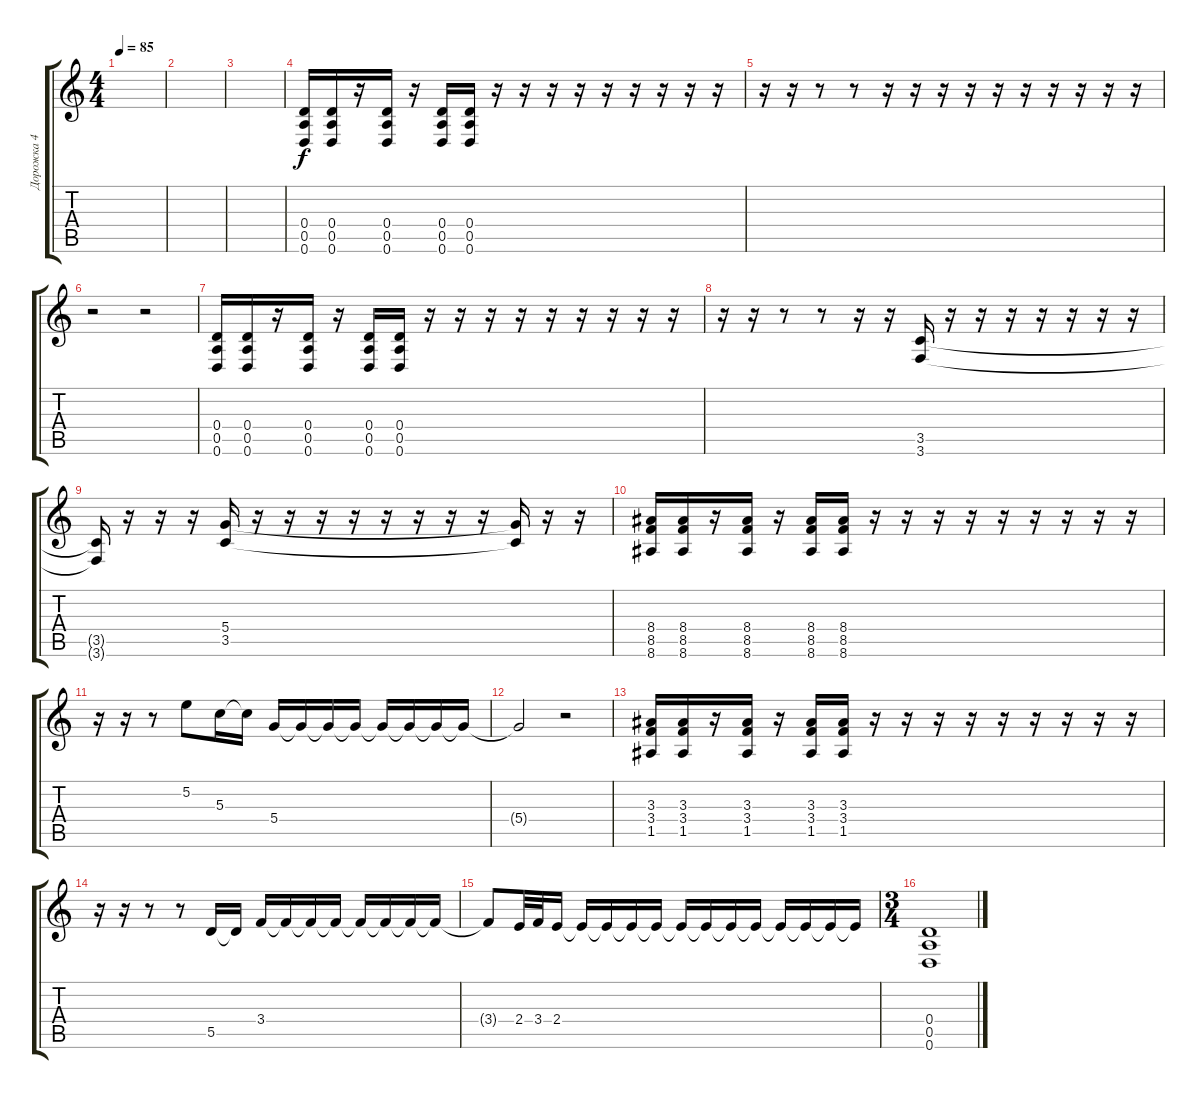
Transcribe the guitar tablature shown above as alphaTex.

\track ("Дорожка 4" "Дорожка 4") {instrument distortionguitar}
\staff {score tabs}
\tuning (E4 B3 G3 D3 A2 D2) {hide}
\ts (4 4)
\tempo 85
\clef g2
\ks c
|
|
|
(0.4 0.5 0.6).16 (0.4 0.5 0.6).16 r.16 (0.4 0.5 0.6).16 r.16 (0.4 0.5 0.6).16 (0.4 0.5 0.6).16 r.16 r.16 r.16 r.16 r.16 r.16 r.16 r.16 r.16 |
r.16 r.16 r.8 r.8 r.16 r.16 r.16 r.16 r.16 r.16 r.16 r.16 r.16 r.16 |
r.2 r.2 |
(0.4 0.5 0.6).16 (0.4 0.5 0.6).16 r.16 (0.4 0.5 0.6).16 r.16 (0.4 0.5 0.6).16 (0.4 0.5 0.6).16 r.16 r.16 r.16 r.16 r.16 r.16 r.16 r.16 r.16 |
r.16 r.16 r.8 r.8 r.16 r.16 (3.5 3.6).16 r.16 r.16 r.16 r.16 r.16 r.16 r.16 |
(3.5{t} 3.6{t}).16 r.16 r.16 r.16 (5.4 3.5).16 r.16 r.16 r.16 r.16 r.16 r.16 r.16 r.16 (5.4{t} 3.5{t}).16 r.16 r.16 |
(8.4 8.5 8.6).16 (8.4 8.5 8.6).16 r.16 (8.4 8.5 8.6).16 r.16 (8.4 8.5 8.6).16 (8.4 8.5 8.6).16 r.16 r.16 r.16 r.16 r.16 r.16 r.16 r.16 r.16 |
r.16 r.16 r.8 5.2.8 5.3.16 5.3{t}.16 5.4.16 5.4{t}.16 5.4{t}.16 5.4{t}.16 5.4{t}.16 5.4{t}.16 5.4{t}.16 5.4{t}.16 |
5.4{t}.2 r.2 |
(3.3 3.4 1.5).16 (3.3 3.4 1.5).16 r.16 (3.3 3.4 1.5).16 r.16 (3.3 3.4 1.5).16 (3.3 3.4 1.5).16 r.16 r.16 r.16 r.16 r.16 r.16 r.16 r.16 r.16 |
r.16 r.16 r.8 r.8 5.5.16 5.5{t}.16 3.4.16 3.4{t}.16 3.4{t}.16 3.4{t}.16 3.4{t}.16 3.4{t}.16 3.4{t}.16 3.4{t}.16 |
3.4{t}.8 2.4.32 3.4.32 2.4.16 2.4{t}.16 2.4{t}.16 2.4{t}.16 2.4{t}.16 2.4{t}.16 2.4{t}.16 2.4{t}.16 2.4{t}.16 2.4{t}.16 2.4{t}.16 2.4{t}.16 2.4{t}.16 |
\ts (3 4)
(0.4 0.5 0.6).1
